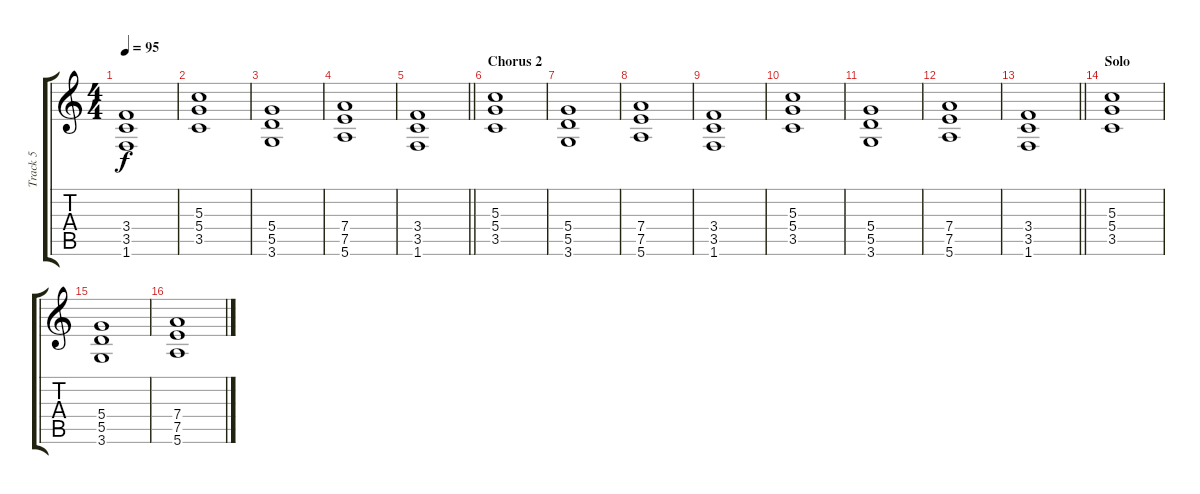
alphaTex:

\track ("Track 5" "Track 5") {instrument distortionguitar}
\staff {score tabs}
\tuning (E4 B3 G3 D3 A2 E2) {hide}
\ts (4 4)
\tempo 95
\clef g2
\ks c
(3.4 3.5 1.6).1{dy f} |
(5.3 5.4 3.5).1 |
(5.4 5.5 3.6).1 |
(7.4 7.5 5.6).1 |
\barLineRight lightlight
(3.4 3.5 1.6).1 |
\section ("" "Chorus 2")
(5.3 5.4 3.5).1 |
(5.4 5.5 3.6).1 |
(7.4 7.5 5.6).1 |
(3.4 3.5 1.6).1 |
(5.3 5.4 3.5).1 |
(5.4 5.5 3.6).1 |
(7.4 7.5 5.6).1 |
\barLineRight lightlight
(3.4 3.5 1.6).1 |
\section ("" "Solo")
(5.3 5.4 3.5).1 |
(5.4 5.5 3.6).1 |
(7.4 7.5 5.6).1
